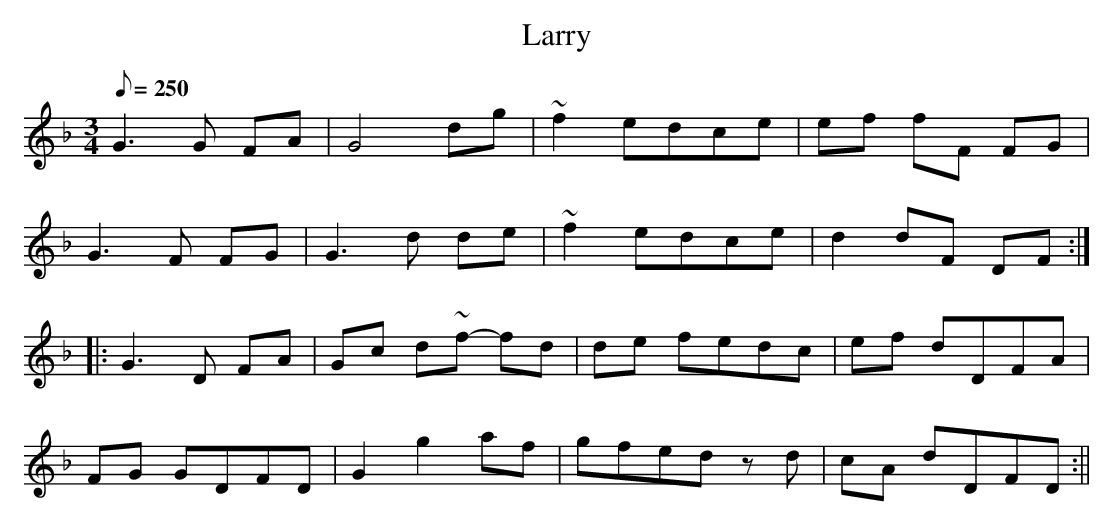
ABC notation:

X:1
T:Larry
M:3/4
L:1/8
Q:250
K:Gdor
G3G FA|G4dg|~f2 edce|ef fF FG|
G3F FG|G3d de|~f2edce|d2dF DF:|
|:G3D FA|Gc d~f- fd|de fedc|ef dDFA|
FG GDFD|G2g2af|gfed zd|cA dDFD:||
